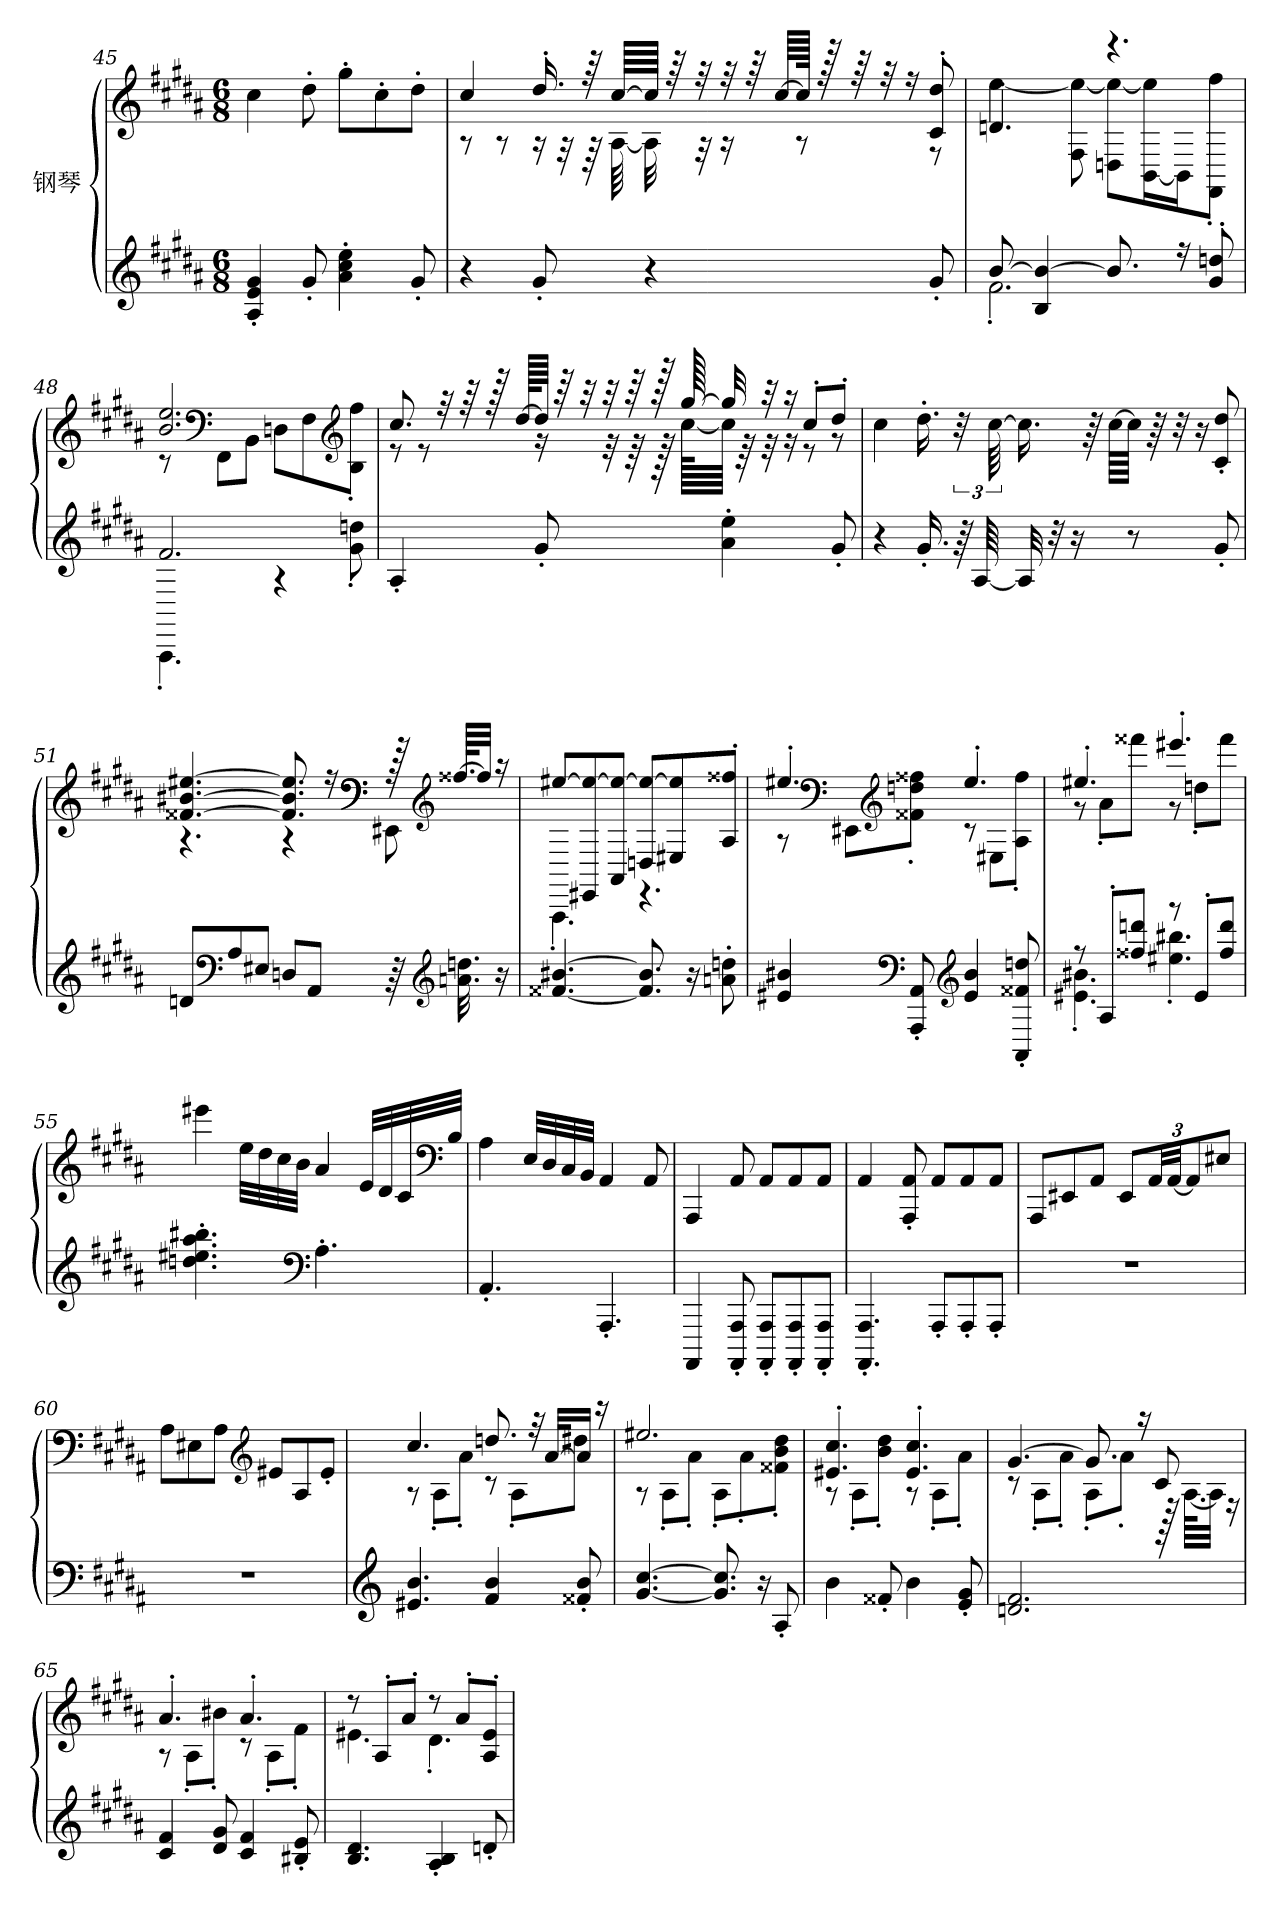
**kern	**kern
*part1	*part1
*staff2	*staff1
*I"钢琴	*
*clefG2	*clefG2
*k[f#c#g#d#a#]	*k[f#c#g#d#a#]
*M6/8	*M6/8
*MM211	*MM211
=45	=45
4A#/' 4e/' 4g#/'	4cc#\
8g#'/	8dd#'\
*	*MM212
4a#\' 4cc#\' 4ee\'	8gg#'\L
.	8cc#'\
8g#'/	8dd#'\J
=46	=46
*	*MM209
*	*^
4r	4cc#/	8r
.	.	8r
8g#'/	16.dd#'/	16r
.	.	32r
.	64r	64r
.	[64cc#/LLLL	[64A#\
*	*MM218	*
4r	64cc#/JJJJ]	32A#\]
.	64r	.
.	32r	32r
.	32r	16r
.	64r	.
.	[64cc#/LLLL	.
.	128cc#/JJJJk]	8r
.	128r	.
.	64r	.
.	32r	.
.	16r	.
8g#'/	8c#/' 8dd#/'	8r
!!LO:LB:g=z	!!
=47	=47	=47
*^	*	*
[8b/	2.f#'\	4.dn'/	[4ee\
4B/ 4b/_	.	.	.
.	.	.	8F#\ 8ee\_
*	*	*MM208	*
8.b/]	.	4.r	8Dn\ 8ee\_L
.	.	.	[16BB\ 16ee\]L
16r	.	.	16BB\J]
8g#/' 8ddn/'	.	.	8FF#\' 8ff#\'J
=48	=48	=48	=48
*	*	*MM228	*
2.f#/	4.AAA#'\	2.b/ 2.ee/	8r
*	*	*clefF4	*
.	.	.	8FF#\L
.	.	.	8BB\J
*	*	*MM209	*
.	4r	.	8Dn\L
.	.	.	8F#\
*	*	*clefG2	*
.	8g#\' 8ddn\'	.	8B\' 8ff#\'J
*v	*v	*	*
!!LO:PB:g=z	!!
=49	=49	=49
*	*MM213	*
4A#'/	8.cc#/	8r
.	.	8r
.	32r	.
.	64r	.
.	128r	.
.	[128dd#/KLLLL	.
8g#'/	64dd#/JJJJ]	16r
.	64r	.
.	32r	.
.	32r	32r
.	64r	64r
.	128r	128r
.	[128gg#/	[128cc#\KLLLL
*	*MM226	*
4a#\' 4ee\'	32gg#/]	64cc#\JJJJ]
.	.	64r
.	32r	32r
.	16r	16r
.	8cc#'/L	8r
8g#'/	8dd#'/J	8r
*	*v	*v
=50	=50
*	*MM222
4r	4cc#\
16.g#'/	16.dd#'\
64r	48r
[64A#/	.
.	[96cc#\
*	*MM224
32A#/]	16.cc#\]
32r	.
16r	.
.	64r
.	[64cc#\LLLL
8r	64cc#\JJJJ]
.	64r
.	32r
.	16r
8g#'/	8c#/' 8dd#/'
!!LO:LB:g=z
=51	=51
*	*MM218
*	*^
8dn/L	[4.f##X/ [4.b#X/ [4.ee#X/	4.r
*clefF4	*	*
8A#/	.	.
8E#X/J	.	.
*	*MM213	*
8Dn/L	8.f##/] 8.b#/] 8.ee#/]	4r
8AA#/J	.	.
.	16r	.
*	*clefF4	*
64r	128r	8EE#X\
*	*clefG2	*
.	[64.ff##X/KLLL	.
*clefG2	*	*
32.an\ 32.ddn\	.	.
.	32ff##/JJJ]	.
16r	16r	.
=52	=52	=52
*	*MM212	*
[4.f##X/ [4.b#X/	[8ee#X/L	4.AAA#'\
.	8EE#X/ 8ee#/_	.
.	8AA#/ 8ee#/_J	.
*	*MM211	*
8.f##/] 8.b#/]	8Dn/ 8ee#/_L	4.r
.	8E#X/ 8ee#/]	.
16r	.	.
8an\' 8ddn\'	8A#/' 8ff##X/'J	.
!!LO:LB:g=z	!!
=53	=53	=53
*	*MM218	*
4e#X/ 4b#X/	4.ee#X'/	8r
*	*clefF4	*
.	.	8EE#X\L
*clefF4	*clefG2	*
8AAA#/' 8AA#/'	.	8f##X\' 8ddn\' 8ff##X\'J
*clefG2	*	*
*	*MM214	*
4e#/ 4b#/	4.ee#'/	8r
.	.	8E#X\L
8AA#/' 8f##X/' 8ddn/'	.	8A#\' 8ff##\'J
=54	=54	=54
*	*MM217	*
*^	*	*
8r	4.e#X\' 4.b#X\'	4.ee#X'/	8r
8A#'/L	.	.	8a#'\L
8ff##X/ 8dddn/J	.	.	8fff##X\J
*	*	*MM226	*
8r	4.ee#X\' 4.bb#X\'	4.eee#X'/	8r
8e#'/L	.	.	8ddn'\L
8ff##/ 8ddd/J	.	.	8fff##\J
*v	*v	*	*
*	*v	*v
!!LO:LB:g=z
=55	=55
*	*MM207
4.ddn\' 4.ee#X\' 4.aa#\' 4.bb#X\'	4eee#X\
.	32ee\LLL
.	32dd#\
.	32cc#\
.	32b\JJJ
*clefF4	*
*	*MM228
4.A#'\	4a#/
.	32e/LLL
.	32d#/
.	32c#/
*	*clefF4
.	32B/JJJ
=56	=56
*	*MM212
4.AA#'/	4A#\
.	32E/LLL
.	32D#/
.	32C#/
.	32BB/JJJ
*	*MM211
4.AAA#'/	4AA#/
.	8AA#/
=57	=57
*	*MM212
4AAAA#/	4AAA#/
8AAAA#/' 8AAA#/'	8AA#/
*	*MM207
8AAAA#/' 8AAA#/'L	8AA#/L
8AAAA#/' 8AAA#/'	8AA#/
8AAAA#/' 8AAA#/'J	8AA#/J
=58	=58
*	*MM213
4.AAAA#/' 4.AAA#/'	4AA#/
.	8AAA#/' 8AA#/'
*	*MM202
8AAA#'/L	8AA#/L
8AAA#'/	8AA#/
8AAA#'/J	8AA#/J
!!LO:LB:g=z
=59	=59
*	*MM211
2.r	8AAA#/L
.	8EE#X/
.	8AA#/J
*	*MM208
.	8EE#/L
*	*Xbrackettup
.	48AA#/LL
.	[48AA#/JJ
.	12AA#/]
.	8E#X/J
=60	=60
*	*MM201
2.r	8A#\L
.	8E#X\
.	8A#\J
*	*clefG2
*	*MM212
.	8e#X/L
.	8A#/
.	8e#'/J
=61	=61
*clefG2	*
*	*MM206
*	*^
4.e#X/ 4.b/	4.cc#/	8r
.	.	8A#'\L
.	.	8a#'\J
*	*MM203	*
4f#/ 4b/	8.ddn/	8r
.	.	8A#'\L
.	32r	.
.	[32a#/KLL	.
8f##X/' 8b/'	16a#/JJ]	8dd#X\J
.	16r	.
!!LO:LB:g=z	!!
=62	=62	=62
*	*MM211	*
[4.g#/ [4.cc#/	2.ee#X/	8r
.	.	8A#'\L
.	.	8a#'\J
*	*MM203	*
8.g#/] 8.cc#/]	.	8A#'\L
.	.	8a#'\
16r	.	.
8A#'/	.	8f##X\' 8b\' 8dd#\'J
=63	=63	=63
*	*MM209	*
4b\	4.e#X/' 4.cc#/'	8r
.	.	8A#'\L
8f##X'/	.	8b\' 8dd#\'J
*	*MM194	*
4b\	4.e#/' 4.cc#/'	8r
.	.	8A#'\L
8e/' 8g#/'	.	8a#'\J
=64	=64	=64
*	*MM217	*
2.dn/ 2.f#/	[4.g#/	8r
.	.	8A#'\L
.	.	8a#'\J
*	*MM213	*
.	8.g#/]	8A#'\L
.	.	8a#'\J
.	16r	.
.	8c#/	128r
.	.	[64.A#\KLLL
.	.	32A#\JJJ]
.	.	16r
=65	=65	=65
4c#/ 4f#/	4.a#'/	8r
.	.	8A#'\L
8d#/ 8g#/	.	8b#X'\J
*	*MM208	*
4c#/ 4f#/	4.a#'/	8r
.	.	8A#'\L
8B#X/' 8e/'	.	8f#'\J
!!LO:PB:g=z	!!
=66	=66	=66
*	*MM206	*
4.B/ 4.d#/	8r	4.e#X\
.	8A#'/L	.
.	8a#'/J	.
4A#/' 4B/'	8r	4.d#'\
.	8a#'/L	.
8dn'/	8A#/' 8e#/'J	.
*	*v	*v
=	=
*-	*-
